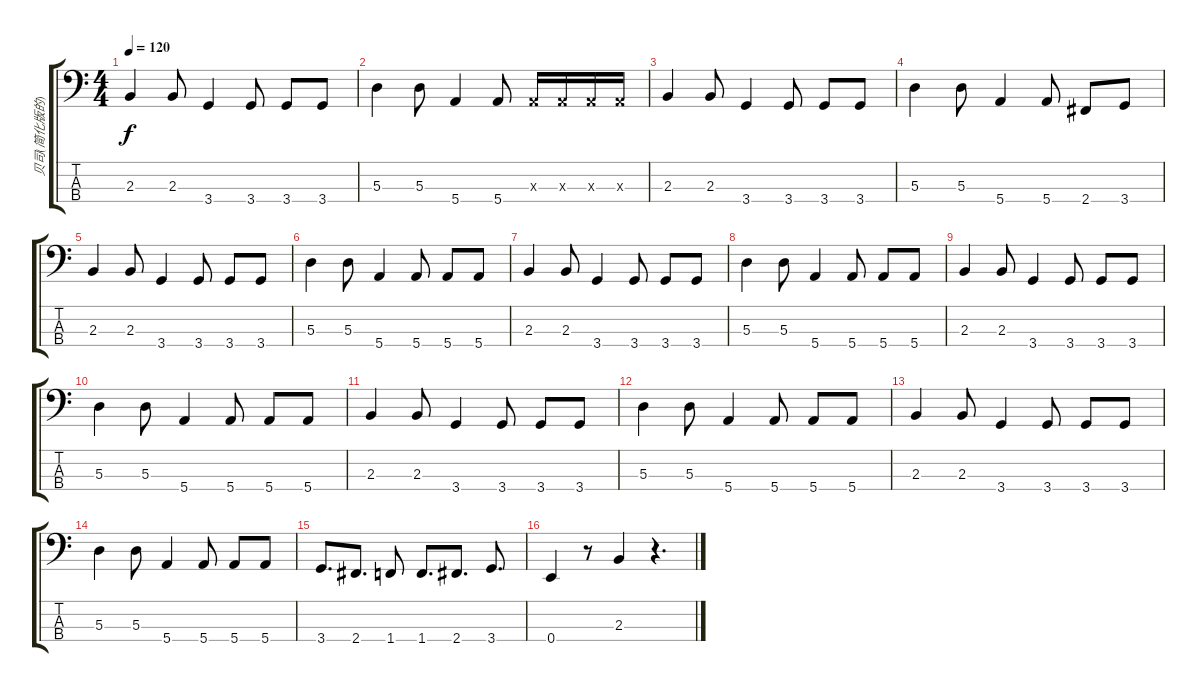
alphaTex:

\track ("贝司(简化版的)" "贝司(简化版的)") {instrument electricbassfinger}
\staff {score tabs}
\tuning (G2 D2 A1 E1) {hide}
\ts (4 4)
\tempo 120
\clef f4
\ks c
2.3.4{dy f} 2.3.8 3.4.4 3.4.8 3.4.8 3.4.8 |
5.3.4 5.3.8 5.4.4 5.4.8 0.3{x}.16 0.3{x}.16 0.3{x}.16 0.3{x}.16 |
2.3.4 2.3.8 3.4.4 3.4.8 3.4.8 3.4.8 |
5.3.4 5.3.8 5.4.4 5.4.8 2.4.8 3.4.8 |
2.3.4 2.3.8 3.4.4 3.4.8 3.4.8 3.4.8 |
5.3.4 5.3.8 5.4.4 5.4.8 5.4.8 5.4.8 |
2.3.4 2.3.8 3.4.4 3.4.8 3.4.8 3.4.8 |
5.3.4 5.3.8 5.4.4 5.4.8 5.4.8 5.4.8 |
2.3.4 2.3.8 3.4.4 3.4.8 3.4.8 3.4.8 |
5.3.4 5.3.8 5.4.4 5.4.8 5.4.8 5.4.8 |
2.3.4 2.3.8 3.4.4 3.4.8 3.4.8 3.4.8 |
5.3.4 5.3.8 5.4.4 5.4.8 5.4.8 5.4.8 |
2.3.4 2.3.8 3.4.4 3.4.8 3.4.8 3.4.8 |
5.3.4 5.3.8 5.4.4 5.4.8 5.4.8 5.4.8 |
3.4.8{d} 2.4.8{d} 1.4.8 1.4.8{d} 2.4.8{d} 3.4.8{d} |
0.4.4 r.8 2.3.4 r.4{d}
